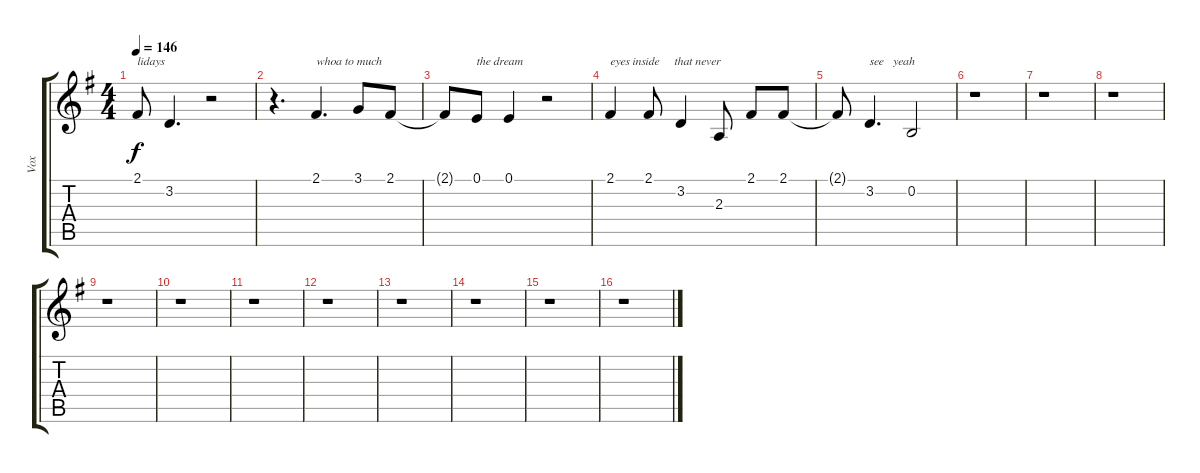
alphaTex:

\track ("Vox" "Vox") {mute instrument violin}
\staff {score tabs}
\tuning (E4 B3 G3 D3 A2 E2) {hide}
\ts (4 4)
\tempo 146
\clef g2
\ks g
2.1.8{txt "lidays" dy f} 3.2.4{d} r.2 |
r.4{d} 2.1.4{d txt "whoa to much"} 3.1.8 2.1.8 |
2.1{t}.8 0.1.8{txt "the dream"} 0.1.4 r.2 |
2.1.4{txt "eyes inside     that never "} 2.1.8 3.2.4 2.3.8 2.1.8 2.1.8 |
2.1{t}.8 3.2.4{d txt "see   yeah"} 0.2.2 |
r.1 |
r.1 |
r.1 |
r.1 |
r.1 |
r.1 |
r.1 |
r.1 |
r.1 |
r.1 |
r.1
